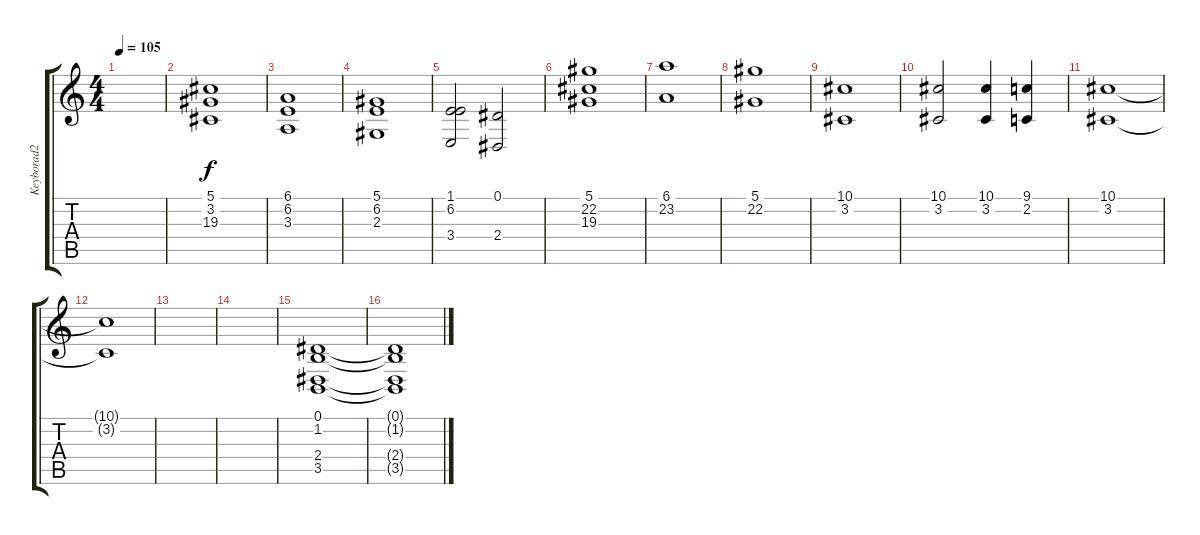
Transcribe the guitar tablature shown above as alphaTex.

\track ("Keyborad2" "Keyborad2") {instrument stringensemble1}
\staff {score tabs}
\tuning (Eb4 Bb3 Gb3 Db3 Ab2 Eb2) {hide}
\ts (4 4)
\tempo 105
\clef g2
\ks c
|
(5.1 3.2 19.3).1 |
(6.1 6.2 3.3).1 |
(5.1 6.2 2.3).1 |
(1.1 6.2 3.4).2 (0.1 2.4).2 |
(5.1 22.2 19.3).1 |
(6.1 23.2).1 |
(5.1 22.2).1 |
(10.1 3.2).1 |
(10.1 3.2).2 (10.1 3.2).4 (9.1 2.2).4 |
(10.1 3.2).1 |
(10.1{t} 3.2{t}).1 |
|
|
(0.1 1.2 2.4 3.5).1 |
(0.1{t} 1.2{t} 2.4{t} 3.5{t}).1
